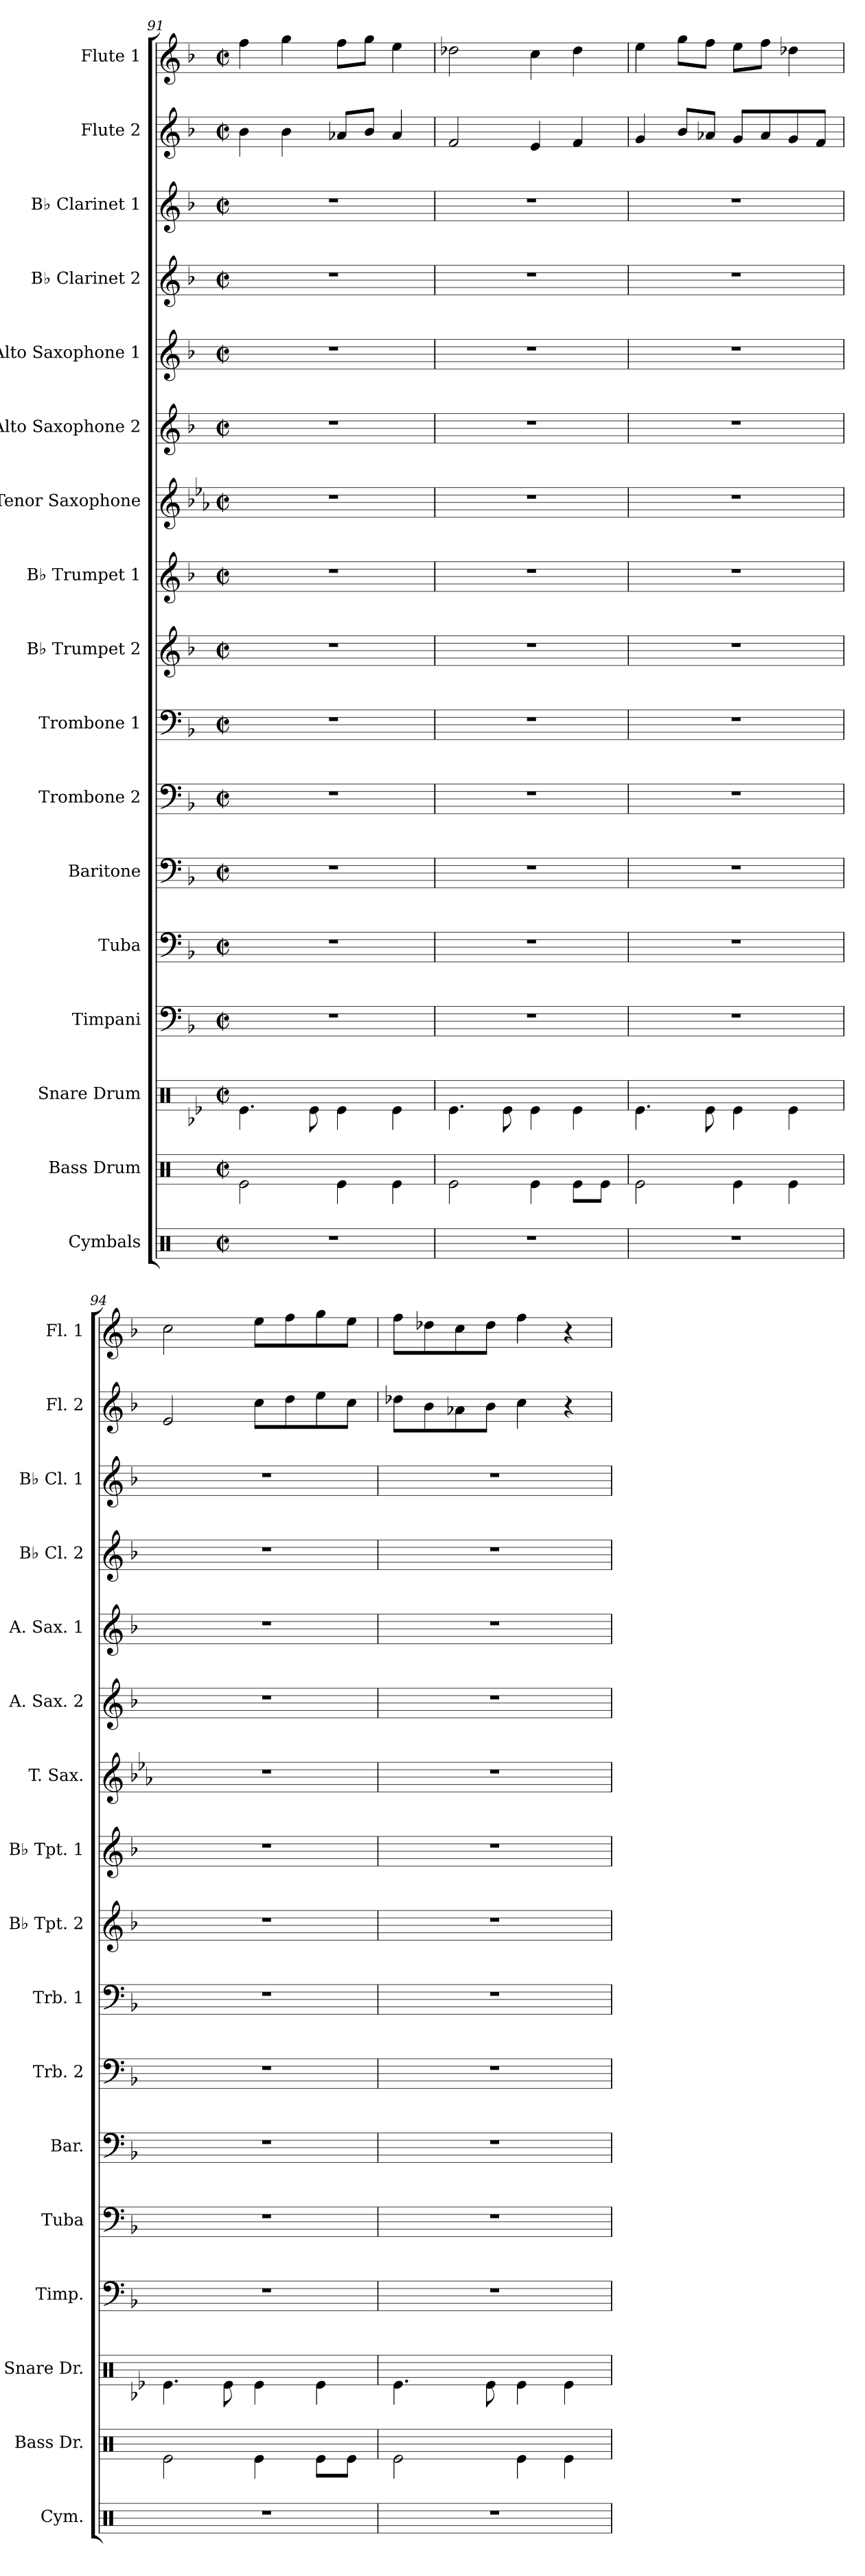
**kern	**kern	**kern	**kern	**kern	**kern	**kern	**kern	**kern	**kern	**kern	**kern	**kern	**kern	**kern	**kern	**kern
*part17	*part16	*part15	*part14	*part13	*part12	*part11	*part10	*part9	*part8	*part7	*part6	*part5	*part4	*part3	*part2	*part1
*staff17	*staff16	*staff15	*staff14	*staff13	*staff12	*staff11	*staff10	*staff9	*staff8	*staff7	*staff6	*staff5	*staff4	*staff3	*staff2	*staff1
*I"Cymbals	*I"Bass Drum	*I"Snare Drum	*I"Timpani	*I"Tuba	*I"Baritone	*I"Trombone 2	*I"Trombone 1	*I"B♭ Trumpet 2	*I"B♭ Trumpet 1	*I"Tenor Saxophone	*I"Alto Saxophone 2	*I"Alto Saxophone 1	*I"B♭ Clarinet 2	*I"B♭ Clarinet 1	*I"Flute 2	*I"Flute 1
*I'Cym.	*I'Bass Dr.	*I'Snare Dr.	*I'Timp.	*I'Tuba	*I'Bar.	*I'Trb. 2	*I'Trb. 1	*I'B♭ Tpt. 2	*I'B♭ Tpt. 1	*I'T. Sax.	*I'A. Sax. 2	*I'A. Sax. 1	*I'B♭ Cl. 2	*I'B♭ Cl. 1	*I'Fl. 2	*I'Fl. 1
*clefX	*clefX	*clefX	*clefF4	*clefF4	*clefF4	*clefF4	*clefF4	*clefG2	*clefG2	*clefG2	*clefG2	*clefG2	*clefG2	*clefG2	*clefG2	*clefG2
*	*	*	*	*	*	*	*	*ITrd1c2	*ITrd1c2	*ITrd8c14	*ITrd5c9	*ITrd5c9	*ITrd1c2	*ITrd1c2	*	*
*k[]	*k[]	*k[b-e-]	*k[b-]	*k[b-]	*k[b-]	*k[b-]	*k[b-]	*k[b-e-a-]	*k[b-e-a-]	*k[b-e-a-]	*k[b-e-a-d-]	*k[b-e-a-d-]	*k[b-e-a-]	*k[b-e-a-]	*k[b-]	*k[b-]
*M2/2	*M2/2	*M2/2	*M2/2	*M2/2	*M2/2	*M2/2	*M2/2	*M2/2	*M2/2	*M2/2	*M2/2	*M2/2	*M2/2	*M2/2	*M2/2	*M2/2
*met(c|)	*met(c|)	*met(c|)	*met(c|)	*met(c|)	*met(c|)	*met(c|)	*met(c|)	*met(c|)	*met(c|)	*met(c|)	*met(c|)	*met(c|)	*met(c|)	*met(c|)	*met(c|)	*met(c|)
=91	=91	=91	=91	=91	=91	=91	=91	=91	=91	=91	=91	=91	=91	=91	=91	=91
1r	2Re\	4.Re\	1r	1r	1r	1r	1r	1r	1r	1r	1r	1r	1r	1r	4b-\	4ff\
.	.	.	.	.	.	.	.	.	.	.	.	.	.	.	4b-\	4gg\
.	.	8Re\	.	.	.	.	.	.	.	.	.	.	.	.	.	.
.	4Re\	4Re\	.	.	.	.	.	.	.	.	.	.	.	.	8a-X/L	8ff\L
.	.	.	.	.	.	.	.	.	.	.	.	.	.	.	8b-/J	8gg\J
.	4Re\	4Re\	.	.	.	.	.	.	.	.	.	.	.	.	4a-/	4ee\
=92	=92	=92	=92	=92	=92	=92	=92	=92	=92	=92	=92	=92	=92	=92	=92	=92
1r	2Re\	4.Re\	1r	1r	1r	1r	1r	1r	1r	1r	1r	1r	1r	1r	2f/	2dd-X\
.	.	8Re\	.	.	.	.	.	.	.	.	.	.	.	.	.	.
.	4Re\	4Re\	.	.	.	.	.	.	.	.	.	.	.	.	4e/	4cc\
.	8Re\L	4Re\	.	.	.	.	.	.	.	.	.	.	.	.	4f/	4dd-\
.	8Re\J	.	.	.	.	.	.	.	.	.	.	.	.	.	.	.
=93	=93	=93	=93	=93	=93	=93	=93	=93	=93	=93	=93	=93	=93	=93	=93	=93
1r	2Re\	4.Re\	1r	1r	1r	1r	1r	1r	1r	1r	1r	1r	1r	1r	4g/	4ee\
.	.	.	.	.	.	.	.	.	.	.	.	.	.	.	8b-/L	8gg\L
.	.	8Re\	.	.	.	.	.	.	.	.	.	.	.	.	8a-X/J	8ff\J
.	4Re\	4Re\	.	.	.	.	.	.	.	.	.	.	.	.	8g/L	8ee\L
.	.	.	.	.	.	.	.	.	.	.	.	.	.	.	8a-/	8ff\J
.	4Re\	4Re\	.	.	.	.	.	.	.	.	.	.	.	.	8g/	4dd-X\
.	.	.	.	.	.	.	.	.	.	.	.	.	.	.	8f/J	.
!!LO:PB:g=z
=94	=94	=94	=94	=94	=94	=94	=94	=94	=94	=94	=94	=94	=94	=94	=94	=94
1r	2Re\	4.Re\	1r	1r	1r	1r	1r	1r	1r	1r	1r	1r	1r	1r	2e/	2cc\
.	.	8Re\	.	.	.	.	.	.	.	.	.	.	.	.	.	.
.	4Re\	4Re\	.	.	.	.	.	.	.	.	.	.	.	.	8cc\L	8ee\L
.	.	.	.	.	.	.	.	.	.	.	.	.	.	.	8dd\	8ff\
.	8Re\L	4Re\	.	.	.	.	.	.	.	.	.	.	.	.	8ee\	8gg\
.	8Re\J	.	.	.	.	.	.	.	.	.	.	.	.	.	8cc\J	8ee\J
=95	=95	=95	=95	=95	=95	=95	=95	=95	=95	=95	=95	=95	=95	=95	=95	=95
1r	2Re\	4.Re\	1r	1r	1r	1r	1r	1r	1r	1r	1r	1r	1r	1r	8dd-X\L	8ff\L
.	.	.	.	.	.	.	.	.	.	.	.	.	.	.	8b-\	8dd-X\
.	.	.	.	.	.	.	.	.	.	.	.	.	.	.	8a-X\	8cc\
.	.	8Re\	.	.	.	.	.	.	.	.	.	.	.	.	8b-\J	8dd-\J
.	4Re\	4Re\	.	.	.	.	.	.	.	.	.	.	.	.	4cc\	4ff\
.	4Re\	4Re\	.	.	.	.	.	.	.	.	.	.	.	.	4r	4r
=	=	=	=	=	=	=	=	=	=	=	=	=	=	=	=	=
*-	*-	*-	*-	*-	*-	*-	*-	*-	*-	*-	*-	*-	*-	*-	*-	*-
